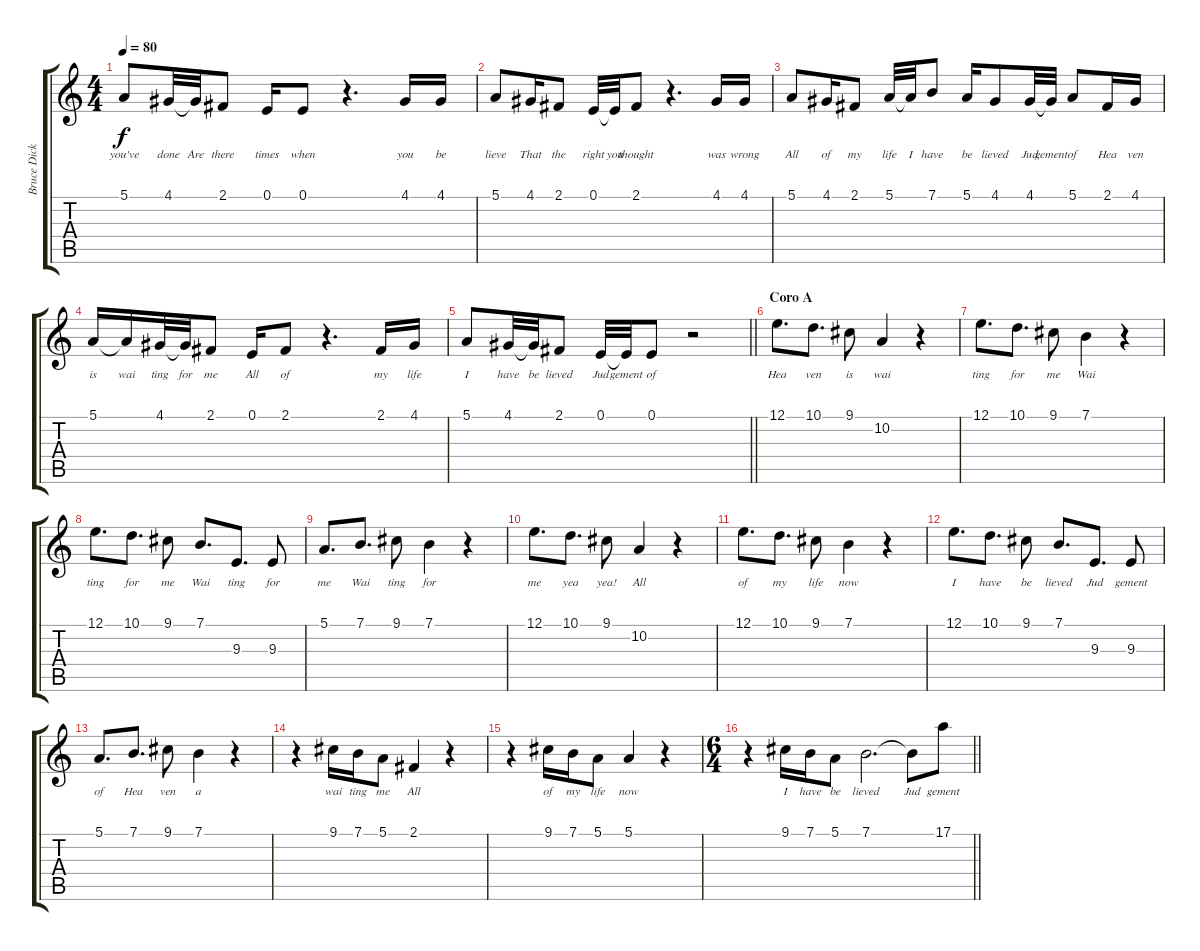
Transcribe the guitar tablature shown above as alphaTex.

\track ("Bruce Dickinson" "Bruce Dick") {instrument lead2sawtooth}
\staff {score tabs}
\tuning (E4 B3 G3 D3 A2 E2) {hide}
\ts (4 4)
\tempo 80
\clef g2
\ks c
5.1.8{lyrics (0 "you've") lyrics (1 "") lyrics (2 "") lyrics (3 "") lyrics (4 "") dy f} 4.1.32{lyrics (0 "done") lyrics (1 "") lyrics (2 "") lyrics (3 "") lyrics (4 "")} 4.1{t}.32{lyrics (0 "Are") lyrics (1 "") lyrics (2 "") lyrics (3 "") lyrics (4 "")} 2.1.8{lyrics (0 "there") lyrics (1 "") lyrics (2 "") lyrics (3 "") lyrics (4 "")} 0.1.16{lyrics (0 "times") lyrics (1 "") lyrics (2 "") lyrics (3 "") lyrics (4 "")} 0.1.8{lyrics (0 "when") lyrics (1 "") lyrics (2 "") lyrics (3 "") lyrics (4 "")} r.4{d} 4.1.16{lyrics (0 "you") lyrics (1 "") lyrics (2 "") lyrics (3 "") lyrics (4 "")} 4.1.16{lyrics (0 "be") lyrics (1 "") lyrics (2 "") lyrics (3 "") lyrics (4 "")} |
5.1.8{lyrics (0 "lieve") lyrics (1 "") lyrics (2 "") lyrics (3 "") lyrics (4 "")} 4.1.16{lyrics (0 "That") lyrics (1 "") lyrics (2 "") lyrics (3 "") lyrics (4 "")} 2.1.8{lyrics (0 "the") lyrics (1 "") lyrics (2 "") lyrics (3 "") lyrics (4 "")} 0.1.32{lyrics (0 "right") lyrics (1 "") lyrics (2 "") lyrics (3 "") lyrics (4 "")} 0.1{t}.32{lyrics (0 "you") lyrics (1 "") lyrics (2 "") lyrics (3 "") lyrics (4 "")} 2.1.8{lyrics (0 "thought") lyrics (1 "") lyrics (2 "") lyrics (3 "") lyrics (4 "")} r.4{d} 4.1.16{lyrics (0 "was") lyrics (1 "") lyrics (2 "") lyrics (3 "") lyrics (4 "")} 4.1.16{lyrics (0 "wrong") lyrics (1 "") lyrics (2 "") lyrics (3 "") lyrics (4 "")} |
5.1.8{lyrics (0 "All") lyrics (1 "") lyrics (2 "") lyrics (3 "") lyrics (4 "")} 4.1.16{lyrics (0 "of") lyrics (1 "") lyrics (2 "") lyrics (3 "") lyrics (4 "")} 2.1.8{lyrics (0 "my") lyrics (1 "") lyrics (2 "") lyrics (3 "") lyrics (4 "")} 5.1.32{lyrics (0 "life") lyrics (1 "") lyrics (2 "") lyrics (3 "") lyrics (4 "")} 5.1{t}.32{lyrics (0 "I") lyrics (1 "") lyrics (2 "") lyrics (3 "") lyrics (4 "")} 7.1.8{lyrics (0 "have") lyrics (1 "") lyrics (2 "") lyrics (3 "") lyrics (4 "")} 5.1.16{lyrics (0 "be") lyrics (1 "") lyrics (2 "") lyrics (3 "") lyrics (4 "")} 4.1.8{lyrics (0 "lieved") lyrics (1 "") lyrics (2 "") lyrics (3 "") lyrics (4 "")} 4.1.32{lyrics (0 "Jud") lyrics (1 "") lyrics (2 "") lyrics (3 "") lyrics (4 "")} 4.1{t}.32{lyrics (0 "gement") lyrics (1 "") lyrics (2 "") lyrics (3 "") lyrics (4 "")} 5.1.8{lyrics (0 "of") lyrics (1 "") lyrics (2 "") lyrics (3 "") lyrics (4 "")} 2.1.16{lyrics (0 "Hea") lyrics (1 "") lyrics (2 "") lyrics (3 "") lyrics (4 "")} 4.1.16{lyrics (0 "ven") lyrics (1 "") lyrics (2 "") lyrics (3 "") lyrics (4 "")} |
5.1.16{lyrics (0 "is") lyrics (1 "") lyrics (2 "") lyrics (3 "") lyrics (4 "")} 5.1{t}.16{lyrics (0 "wai") lyrics (1 "") lyrics (2 "") lyrics (3 "") lyrics (4 "")} 4.1.32{lyrics (0 "ting") lyrics (1 "") lyrics (2 "") lyrics (3 "") lyrics (4 "")} 4.1{t}.32{lyrics (0 "for") lyrics (1 "") lyrics (2 "") lyrics (3 "") lyrics (4 "")} 2.1.8{lyrics (0 "me") lyrics (1 "") lyrics (2 "") lyrics (3 "") lyrics (4 "")} 0.1.16{lyrics (0 "All") lyrics (1 "") lyrics (2 "") lyrics (3 "") lyrics (4 "")} 2.1.8{lyrics (0 "of") lyrics (1 "") lyrics (2 "") lyrics (3 "") lyrics (4 "")} r.4{d} 2.1.16{lyrics (0 "my") lyrics (1 "") lyrics (2 "") lyrics (3 "") lyrics (4 "")} 4.1.16{lyrics (0 "life") lyrics (1 "") lyrics (2 "") lyrics (3 "") lyrics (4 "")} |
\barLineRight lightlight
5.1.8{lyrics (0 "I") lyrics (1 "") lyrics (2 "") lyrics (3 "") lyrics (4 "")} 4.1.32{lyrics (0 "have") lyrics (1 "") lyrics (2 "") lyrics (3 "") lyrics (4 "")} 4.1{t}.32{lyrics (0 "be") lyrics (1 "") lyrics (2 "") lyrics (3 "") lyrics (4 "")} 2.1.8{lyrics (0 "lieved") lyrics (1 "") lyrics (2 "") lyrics (3 "") lyrics (4 "")} 0.1.32{lyrics (0 "Jud") lyrics (1 "") lyrics (2 "") lyrics (3 "") lyrics (4 "")} 0.1{t}.32{lyrics (0 "gement") lyrics (1 "") lyrics (2 "") lyrics (3 "") lyrics (4 "")} 0.1.8{lyrics (0 "of") lyrics (1 "") lyrics (2 "") lyrics (3 "") lyrics (4 "")} r.2 |
\section ("" "Coro A")
12.1.8{d lyrics (0 "Hea") lyrics (1 "") lyrics (2 "") lyrics (3 "") lyrics (4 "")} 10.1.8{d lyrics (0 "ven") lyrics (1 "") lyrics (2 "") lyrics (3 "") lyrics (4 "")} 9.1.8{lyrics (0 "is") lyrics (1 "") lyrics (2 "") lyrics (3 "") lyrics (4 "")} 10.2.4{lyrics (0 "wai") lyrics (1 "") lyrics (2 "") lyrics (3 "") lyrics (4 "")} r.4 |
12.1.8{d lyrics (0 "ting") lyrics (1 "") lyrics (2 "") lyrics (3 "") lyrics (4 "")} 10.1.8{d lyrics (0 "for") lyrics (1 "") lyrics (2 "") lyrics (3 "") lyrics (4 "")} 9.1.8{lyrics (0 "me") lyrics (1 "") lyrics (2 "") lyrics (3 "") lyrics (4 "")} 7.1.4{lyrics (0 "Wai") lyrics (1 "") lyrics (2 "") lyrics (3 "") lyrics (4 "")} r.4 |
12.1.8{d lyrics (0 "ting") lyrics (1 "") lyrics (2 "") lyrics (3 "") lyrics (4 "")} 10.1.8{d lyrics (0 "for") lyrics (1 "") lyrics (2 "") lyrics (3 "") lyrics (4 "")} 9.1.8{lyrics (0 "me") lyrics (1 "") lyrics (2 "") lyrics (3 "") lyrics (4 "")} 7.1.8{d lyrics (0 "Wai") lyrics (1 "") lyrics (2 "") lyrics (3 "") lyrics (4 "")} 9.3.8{d lyrics (0 "ting") lyrics (1 "") lyrics (2 "") lyrics (3 "") lyrics (4 "")} 9.3.8{lyrics (0 "for") lyrics (1 "") lyrics (2 "") lyrics (3 "") lyrics (4 "")} |
5.1.8{d lyrics (0 "me") lyrics (1 "") lyrics (2 "") lyrics (3 "") lyrics (4 "")} 7.1.8{d lyrics (0 "Wai") lyrics (1 "") lyrics (2 "") lyrics (3 "") lyrics (4 "")} 9.1.8{lyrics (0 "ting") lyrics (1 "") lyrics (2 "") lyrics (3 "") lyrics (4 "")} 7.1.4{lyrics (0 "for") lyrics (1 "") lyrics (2 "") lyrics (3 "") lyrics (4 "")} r.4 |
12.1.8{d lyrics (0 "me") lyrics (1 "") lyrics (2 "") lyrics (3 "") lyrics (4 "")} 10.1.8{d lyrics (0 "yea") lyrics (1 "") lyrics (2 "") lyrics (3 "") lyrics (4 "")} 9.1.8{lyrics (0 "yea!") lyrics (1 "") lyrics (2 "") lyrics (3 "") lyrics (4 "")} 10.2.4{lyrics (0 "All") lyrics (1 "") lyrics (2 "") lyrics (3 "") lyrics (4 "")} r.4 |
12.1.8{d lyrics (0 "of") lyrics (1 "") lyrics (2 "") lyrics (3 "") lyrics (4 "")} 10.1.8{d lyrics (0 "my") lyrics (1 "") lyrics (2 "") lyrics (3 "") lyrics (4 "")} 9.1.8{lyrics (0 "life") lyrics (1 "") lyrics (2 "") lyrics (3 "") lyrics (4 "")} 7.1.4{lyrics (0 "now") lyrics (1 "") lyrics (2 "") lyrics (3 "") lyrics (4 "")} r.4 |
12.1.8{d lyrics (0 "I") lyrics (1 "") lyrics (2 "") lyrics (3 "") lyrics (4 "")} 10.1.8{d lyrics (0 "have") lyrics (1 "") lyrics (2 "") lyrics (3 "") lyrics (4 "")} 9.1.8{lyrics (0 "be") lyrics (1 "") lyrics (2 "") lyrics (3 "") lyrics (4 "")} 7.1.8{d lyrics (0 "lieved") lyrics (1 "") lyrics (2 "") lyrics (3 "") lyrics (4 "")} 9.3.8{d lyrics (0 "Jud") lyrics (1 "") lyrics (2 "") lyrics (3 "") lyrics (4 "")} 9.3.8{lyrics (0 "gement") lyrics (1 "") lyrics (2 "") lyrics (3 "") lyrics (4 "")} |
5.1.8{d lyrics (0 "of") lyrics (1 "") lyrics (2 "") lyrics (3 "") lyrics (4 "")} 7.1.8{d lyrics (0 "Hea") lyrics (1 "") lyrics (2 "") lyrics (3 "") lyrics (4 "")} 9.1.8{lyrics (0 "ven") lyrics (1 "") lyrics (2 "") lyrics (3 "") lyrics (4 "")} 7.1.4{lyrics (0 "a") lyrics (1 "") lyrics (2 "") lyrics (3 "") lyrics (4 "")} r.4 |
r.4 9.1.16{lyrics (0 "wai") lyrics (1 "") lyrics (2 "") lyrics (3 "") lyrics (4 "")} 7.1.16{lyrics (0 "ting") lyrics (1 "") lyrics (2 "") lyrics (3 "") lyrics (4 "")} 5.1.8{lyrics (0 "me") lyrics (1 "") lyrics (2 "") lyrics (3 "") lyrics (4 "")} 2.1.4{lyrics (0 "All") lyrics (1 "") lyrics (2 "") lyrics (3 "") lyrics (4 "")} r.4 |
r.4 9.1.16{lyrics (0 "of") lyrics (1 "") lyrics (2 "") lyrics (3 "") lyrics (4 "")} 7.1.16{lyrics (0 "my") lyrics (1 "") lyrics (2 "") lyrics (3 "") lyrics (4 "")} 5.1.8{lyrics (0 "life") lyrics (1 "") lyrics (2 "") lyrics (3 "") lyrics (4 "")} 5.1.4{lyrics (0 "now") lyrics (1 "") lyrics (2 "") lyrics (3 "") lyrics (4 "")} r.4 |
\ts (6 4)
\barLineRight lightlight
r.4 9.1.16{lyrics (0 "I") lyrics (1 "") lyrics (2 "") lyrics (3 "") lyrics (4 "")} 7.1.16{lyrics (0 "have") lyrics (1 "") lyrics (2 "") lyrics (3 "") lyrics (4 "")} 5.1.8{lyrics (0 "be") lyrics (1 "") lyrics (2 "") lyrics (3 "") lyrics (4 "")} 7.1.2{d lyrics (0 "lieved") lyrics (1 "") lyrics (2 "") lyrics (3 "") lyrics (4 "")} 7.1{t}.8{lyrics (0 "Jud") lyrics (1 "") lyrics (2 "") lyrics (3 "") lyrics (4 "")} 17.1.8{lyrics (0 "gement") lyrics (1 "") lyrics (2 "") lyrics (3 "") lyrics (4 "")}
